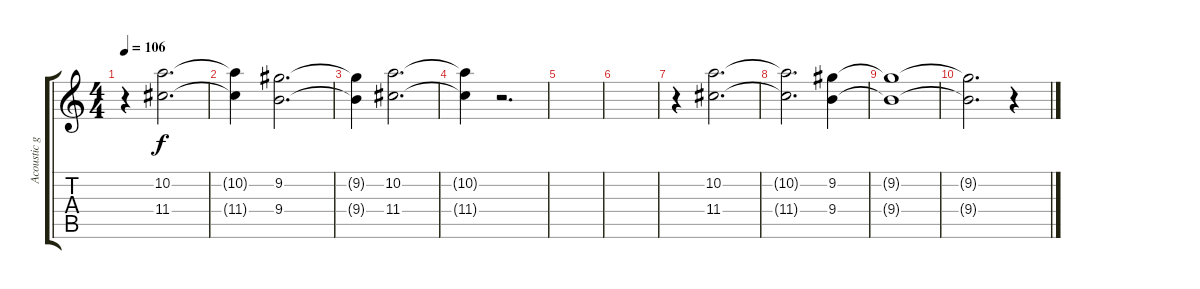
\track ("Acoustic guitar" "Acoustic g") {instrument acousticguitarsteel}
\staff {score tabs}
\tuning (E4 B3 G3 D3 A2 E2) {hide}
\ts (4 4)
\tempo 106
\clef g2
\ks c
r.4{dy f} (10.2 11.4).2{d} |
(10.2{t} 11.4{t}).4 (9.2 9.4).2{d} |
(9.2{t} 9.4{t}).4 (10.2 11.4).2{d} |
(10.2{t} 11.4{t}).4 r.2{d} |
|
|
r.4 (10.2 11.4).2{d} |
(10.2{t} 11.4{t}).2{d} (9.2 9.4).4 |
(9.2{t} 9.4{t}).1 |
(9.2{t} 9.4{t}).2{d} r.4
